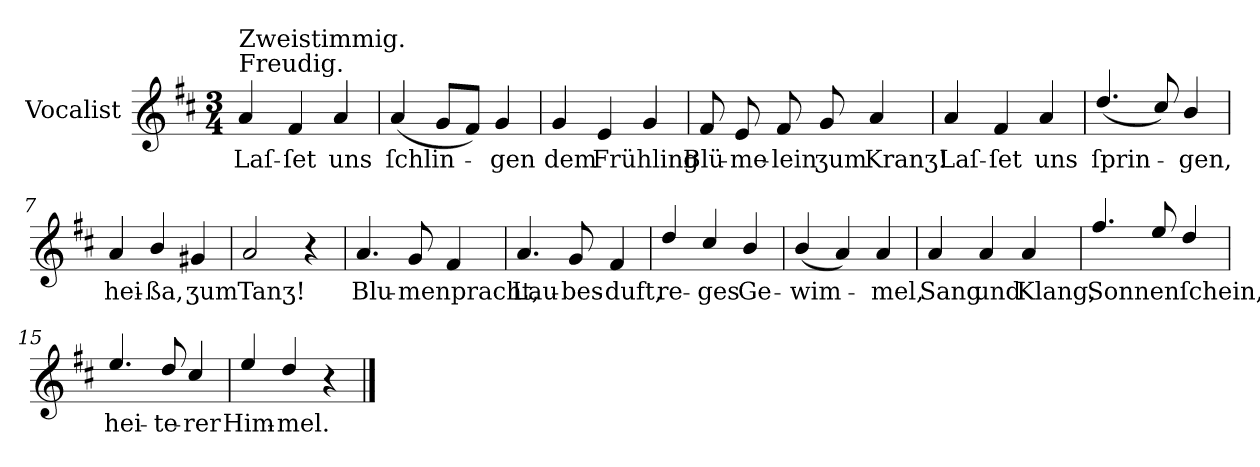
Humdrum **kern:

**kern	**text
*part1	*part1
*staff1	*staff1
*I"Vocalist	*
*k[f#c#]	*
*D:	*
*M3/4	*
=1	=1
!LO:TX:a:t=Freudig.	!
!LO:TX:a:t=Zweistimmig.	!
4a	Laſ-
4f#	-ſet
4a	uns
=2	=2
(>4a	ſchlin-
8gL	.
8f#J)	.
4g	-gen
=3	=3
4g	dem
4e	Frühling
4g	.
=4	=4
8f#	Blü-
8e	-me-
8f#	-lein
8g	ʒum
4a	Kranʒ!
=5	=5
4a	Laſ-
4f#	-ſet
4a	uns
=6	=6
(>4.dd/	ſprin-
8cc#/)	.
4b/	-gen,
=7	=7
4a	hei-
4b/	-ßa,
4g#X	ʒum
=8	=8
2a	Tanʒ!
4r	.
=9	=9
4.a	Blu-
8g	-menpracht,
4f#	.
=10	=10
4.a	Lau-
8g	-bes-
4f#	-duft,
=11	=11
4dd/	re-
4cc#/	-ges
4b/	Ge-
=12	=12
(>4b/	-wim-
4a)	.
4a	-mel,
=13	=13
4a	Sang
4a	und
4a	Klang,
=14	=14
4.ff#/	Sonnenſchein,
8ee/	.
4dd/	.
=15	=15
4.ee/	hei-
8dd/	-te-
4cc#/	-rer
=16	=16
4ee/	Him-
4dd/	-mel.
4r	.
==	==
*-	*-
